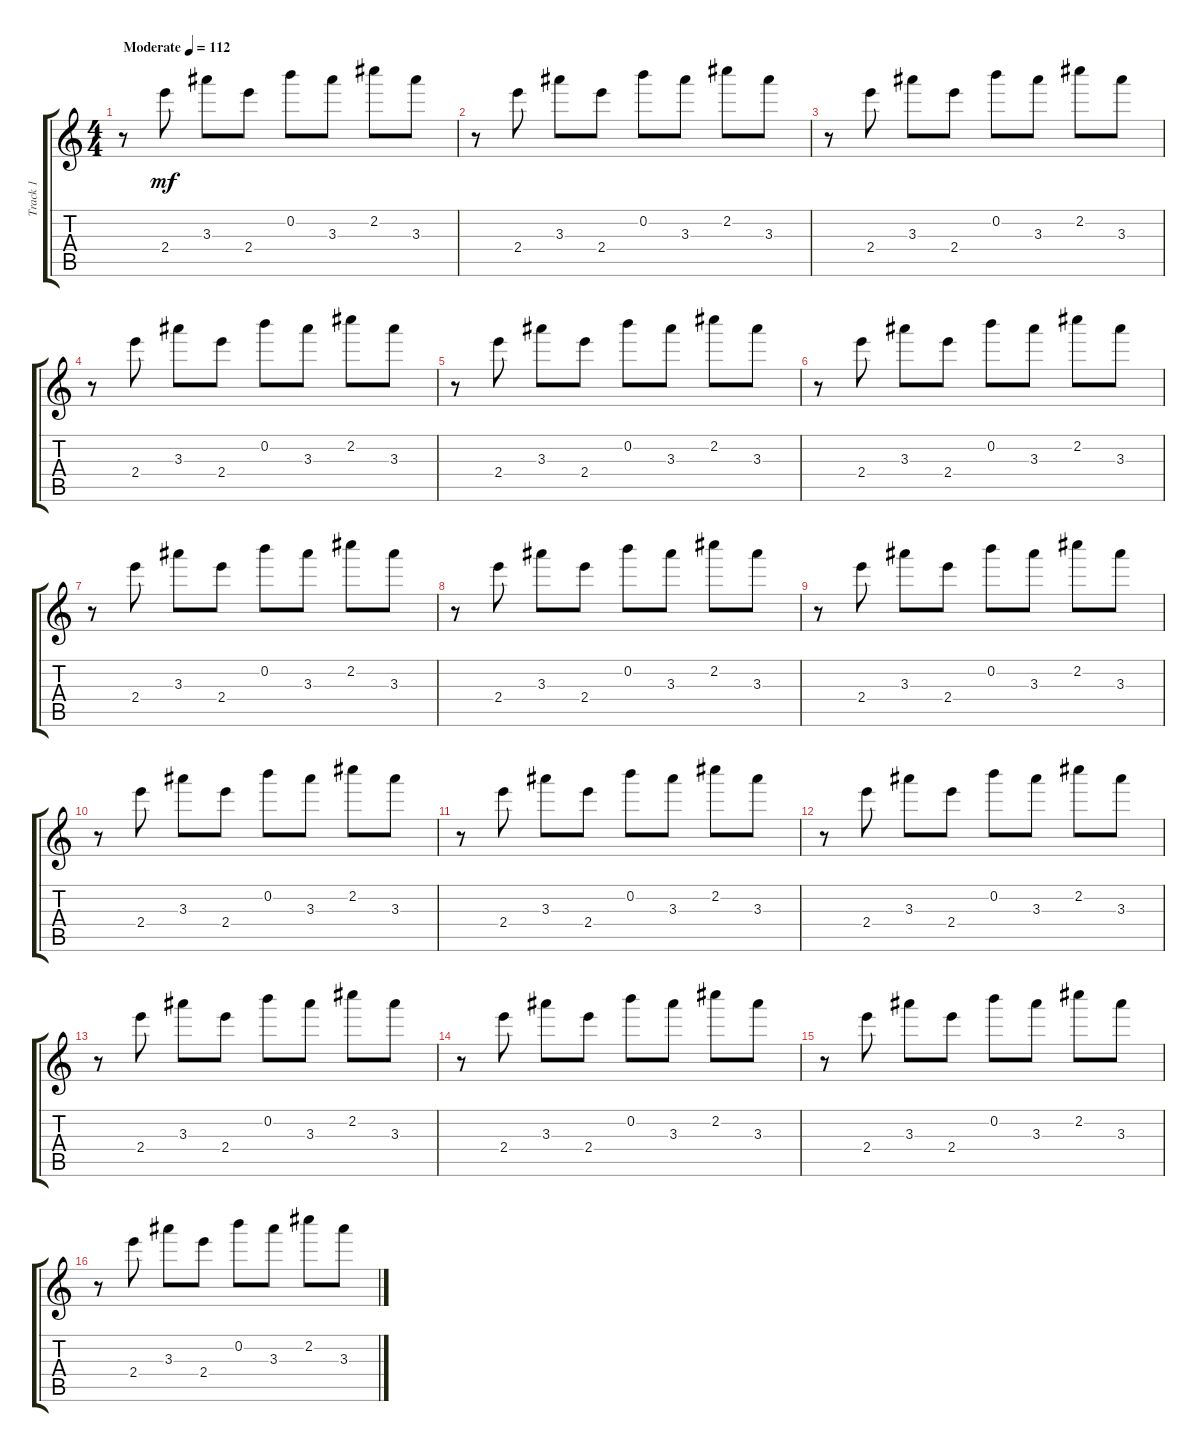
\track ("Track 1" "Track 1") {instrument electricguitarjazz}
\staff {score tabs}
\tuning (E4 B3 G3 D3 A2 E2) {hide}
\ts (4 4)
\tempo (112 "Moderate")
\clef g2
\ks c
r.8{ot 15mb dy mf instrument electricguitarjazz} 2.4.8{ot 15mb} 3.3.8{ot 15mb} 2.4.8{ot 15mb} 0.2.8{ot 15mb} 3.3.8{ot 15mb} 2.2.8{ot 15mb} 3.3.8{ot 15mb} |
r.8{ot 15mb} 2.4.8{ot 15mb} 3.3.8{ot 15mb} 2.4.8{ot 15mb} 0.2.8{ot 15mb} 3.3.8{ot 15mb} 2.2.8{ot 15mb} 3.3.8{ot 15mb} |
r.8{ot 15mb} 2.4.8{ot 15mb} 3.3.8{ot 15mb} 2.4.8{ot 15mb} 0.2.8{ot 15mb} 3.3.8{ot 15mb} 2.2.8{ot 15mb} 3.3.8{ot 15mb} |
r.8{ot 15mb} 2.4.8{ot 15mb} 3.3.8{ot 15mb} 2.4.8{ot 15mb} 0.2.8{ot 15mb} 3.3.8{ot 15mb} 2.2.8{ot 15mb} 3.3.8{ot 15mb} |
r.8{ot 15mb} 2.4.8{ot 15mb} 3.3.8{ot 15mb} 2.4.8{ot 15mb} 0.2.8{ot 15mb} 3.3.8{ot 15mb} 2.2.8{ot 15mb} 3.3.8{ot 15mb} |
r.8{ot 15mb} 2.4.8{ot 15mb} 3.3.8{ot 15mb} 2.4.8{ot 15mb} 0.2.8{ot 15mb} 3.3.8{ot 15mb} 2.2.8{ot 15mb} 3.3.8{ot 15mb} |
r.8{ot 15mb} 2.4.8{ot 15mb} 3.3.8{ot 15mb} 2.4.8{ot 15mb} 0.2.8{ot 15mb} 3.3.8{ot 15mb} 2.2.8{ot 15mb} 3.3.8{ot 15mb} |
r.8{ot 15mb} 2.4.8{ot 15mb} 3.3.8{ot 15mb} 2.4.8{ot 15mb} 0.2.8{ot 15mb} 3.3.8{ot 15mb} 2.2.8{ot 15mb} 3.3.8{ot 15mb} |
r.8{ot 15mb} 2.4.8{ot 15mb} 3.3.8{ot 15mb} 2.4.8{ot 15mb} 0.2.8{ot 15mb} 3.3.8{ot 15mb} 2.2.8{ot 15mb} 3.3.8{ot 15mb} |
r.8{ot 15mb} 2.4.8{ot 15mb} 3.3.8{ot 15mb} 2.4.8{ot 15mb} 0.2.8{ot 15mb} 3.3.8{ot 15mb} 2.2.8{ot 15mb} 3.3.8{ot 15mb} |
r.8{ot 15mb} 2.4.8{ot 15mb} 3.3.8{ot 15mb} 2.4.8{ot 15mb} 0.2.8{ot 15mb} 3.3.8{ot 15mb} 2.2.8{ot 15mb} 3.3.8{ot 15mb} |
r.8{ot 15mb} 2.4.8{ot 15mb} 3.3.8{ot 15mb} 2.4.8{ot 15mb} 0.2.8{ot 15mb} 3.3.8{ot 15mb} 2.2.8{ot 15mb} 3.3.8{ot 15mb} |
r.8{ot 15mb} 2.4.8{ot 15mb} 3.3.8{ot 15mb} 2.4.8{ot 15mb} 0.2.8{ot 15mb} 3.3.8{ot 15mb} 2.2.8{ot 15mb} 3.3.8{ot 15mb} |
r.8{ot 15mb} 2.4.8{ot 15mb} 3.3.8{ot 15mb} 2.4.8{ot 15mb} 0.2.8{ot 15mb} 3.3.8{ot 15mb} 2.2.8{ot 15mb} 3.3.8{ot 15mb} |
r.8{ot 15mb} 2.4.8{ot 15mb} 3.3.8{ot 15mb} 2.4.8{ot 15mb} 0.2.8{ot 15mb} 3.3.8{ot 15mb} 2.2.8{ot 15mb} 3.3.8{ot 15mb} |
r.8{ot 15mb} 2.4.8{ot 15mb} 3.3.8{ot 15mb} 2.4.8{ot 15mb} 0.2.8{ot 15mb} 3.3.8{ot 15mb} 2.2.8{ot 15mb} 3.3.8{ot 15mb}
